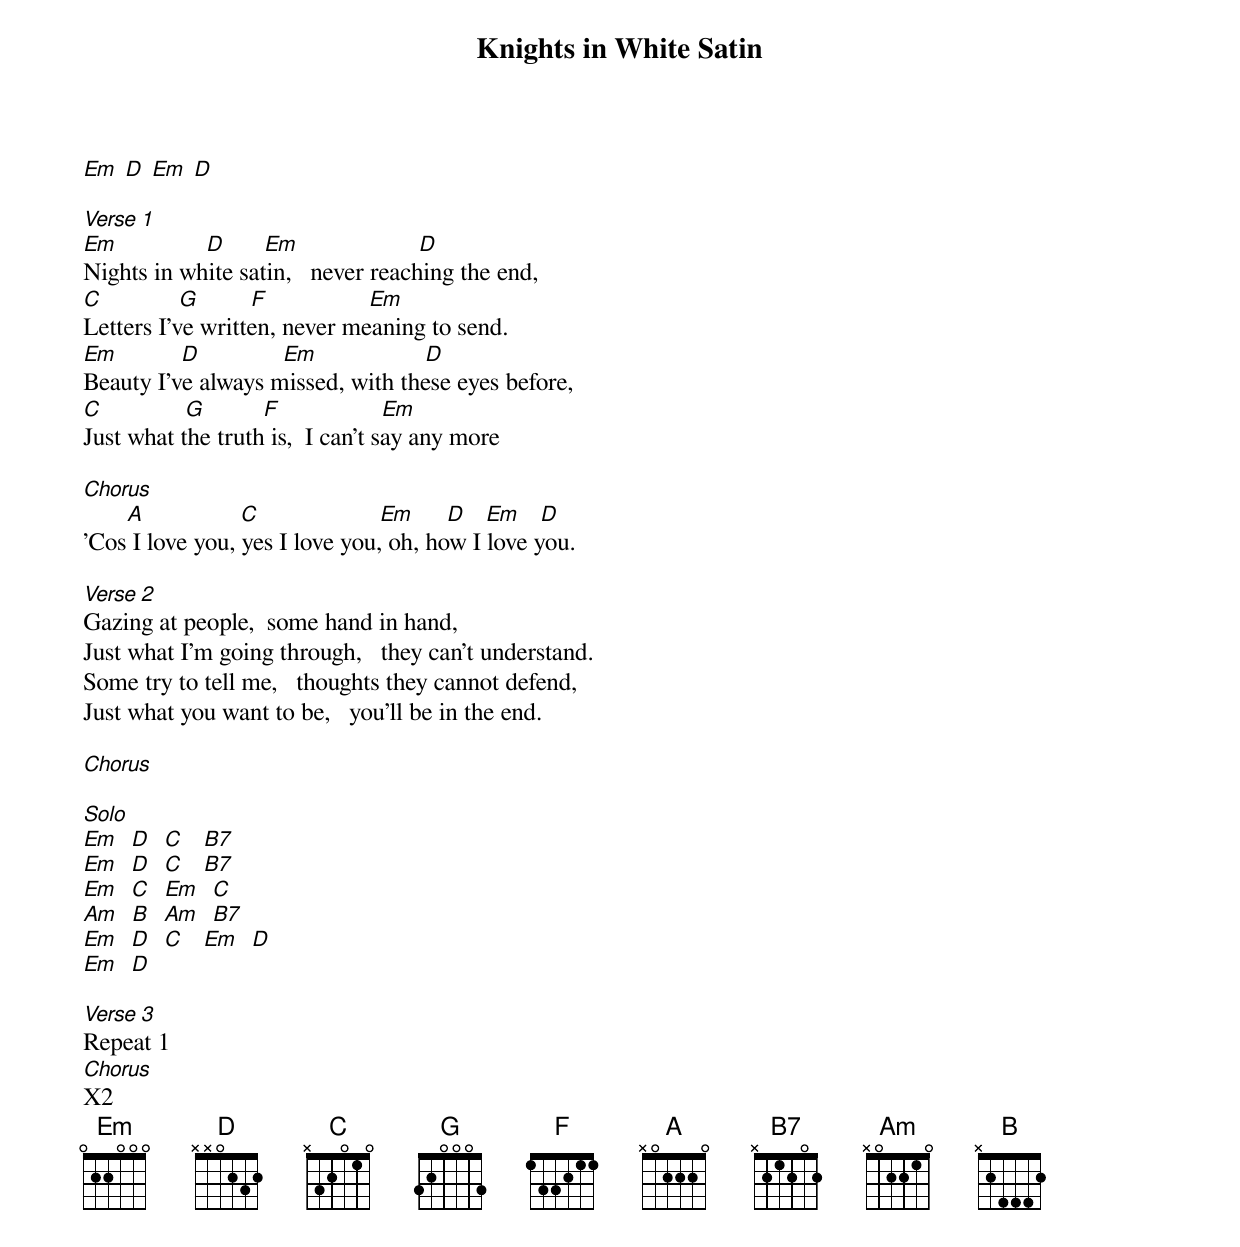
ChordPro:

{title:Knights in White Satin}

[Em] [D] [Em] [D]

[Verse 1]
[Em]              [D]      [Em]                   [D]
Nights in white satin,   never reaching the end,
[C]            [G]        [F]                [Em]
Letters I've written, never meaning to send.
[Em]          [D]             [Em]                 [D]
Beauty I've always missed, with these eyes before,
[C]             [G]         [F]                [Em]
Just what the truth is,  I can't say any more

[Chorus]
       [A]               [C]                   [Em]     [D]   [Em]   [D]
'Cos I love you, yes I love you, oh, how I love you.

[Verse 2]
Gazing at people,  some hand in hand,
Just what I'm going through,   they can't understand.
Some try to tell me,   thoughts they cannot defend,
Just what you want to be,   you'll be in the end.

[Chorus]

[Solo]
[Em]  [D]  [C]   [B7]
[Em]  [D]  [C]   [B7]
[Em]  [C]  [Em]  [C]
[Am]  [B]  [Am]  [B7]
[Em]  [D]  [C]   [Em]  [D]
[Em]  [D]

[Verse 3]
Repeat 1
[Chorus]
X2
